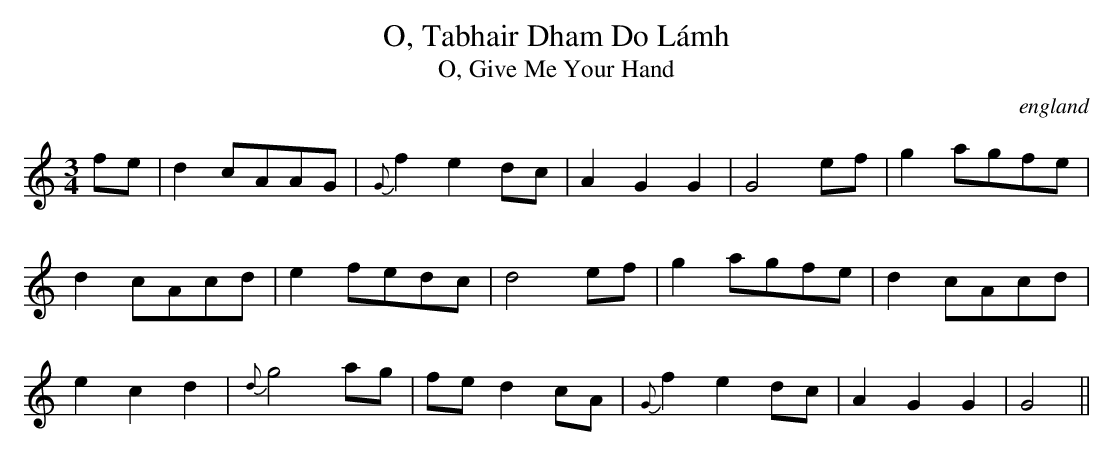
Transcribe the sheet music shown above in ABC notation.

X:1
T:O, Tabhair Dham Do L\'amh
T:O, Give Me Your Hand
O:england
L:1/8
M:3/4
K:C
fe|d2 cAAG|{G}f2 e2 dc|A2 G2 G2|G4 ef|g2 agfe|
d2 cAcd|e2 fedc|d4 ef|g2 agfe|d2 cAcd|
e2 c2 d2|{d}g4 ag|fe d2 cA|{G}f2 e2 dc|A2 G2 G2|G4||
